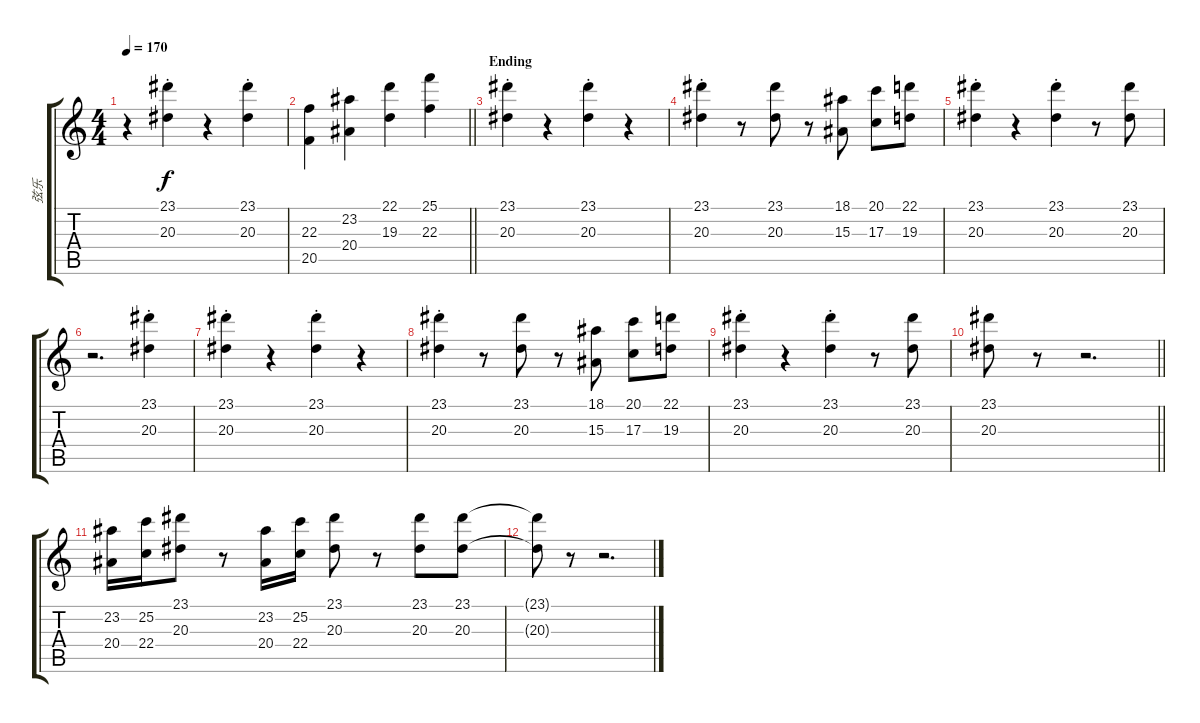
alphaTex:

\track ("弦乐" "弦乐") {instrument stringensemble1}
\staff {score tabs}
\tuning (E4 B3 G3 D3 A2 E2) {hide}
\ts (4 4)
\tempo 170
\clef g2
\ks c
r.4{dy f} (23.1{st} 20.3{st}).4 r.4 (23.1{st} 20.3{st}).4 |
\barLineRight lightlight
(22.3 20.5).4 (23.2 20.4).4 (22.1 19.3).4 (25.1 22.3).4 |
\section ("" "Ending")
(23.1{st} 20.3{st}).4 r.4 (23.1{st} 20.3{st}).4 r.4 |
(23.1{st} 20.3{st}).4 r.8 (23.1 20.3).8 r.8 (18.1 15.3).8 (20.1 17.3).8 (22.1 19.3).8 |
(23.1{st} 20.3{st}).4 r.4 (23.1{st} 20.3{st}).4 r.8 (23.1 20.3).8 |
r.2{d} (23.1{st} 20.3{st}).4 |
(23.1{st} 20.3{st}).4 r.4 (23.1{st} 20.3{st}).4 r.4 |
(23.1{st} 20.3{st}).4 r.8 (23.1 20.3).8 r.8 (18.1 15.3).8 (20.1 17.3).8 (22.1 19.3).8 |
(23.1{st} 20.3{st}).4 r.4 (23.1{st} 20.3{st}).4 r.8 (23.1 20.3).8 |
\barLineRight lightlight
(23.1 20.3).8 r.8 r.2{d} |
(23.2 20.4).16 (25.2 22.4).16 (23.1 20.3).8 r.8 (23.2 20.4).16 (25.2 22.4).16 (23.1 20.3).8 r.8 (23.1 20.3).8 (23.1 20.3).8 |
(23.1{t} 20.3{t}).8 r.8 r.2{d}
